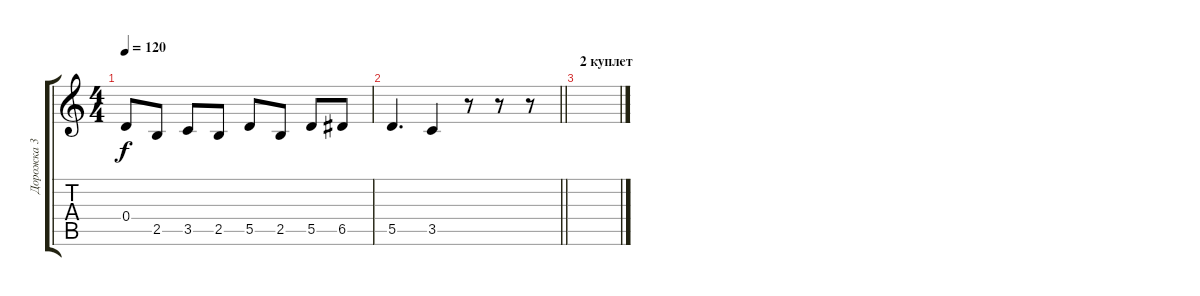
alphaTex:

\track ("Дорожка 3" "Дорожка 3") {instrument banjo}
\staff {score tabs}
\tuning (E4 B3 G3 D3 A2 E2) {hide}
\displaytranspose 12
\ts (4 4)
\tempo 120
\clef g2
\ks c
0.4.8{dy f} 2.5.8 3.5.8 2.5.8 5.5.8 2.5.8 5.5.8 6.5.8 |
\barLineRight lightlight
5.5.4{d} 3.5.4 r.8 r.8 r.8 |
\section ("" "2 куплет")
